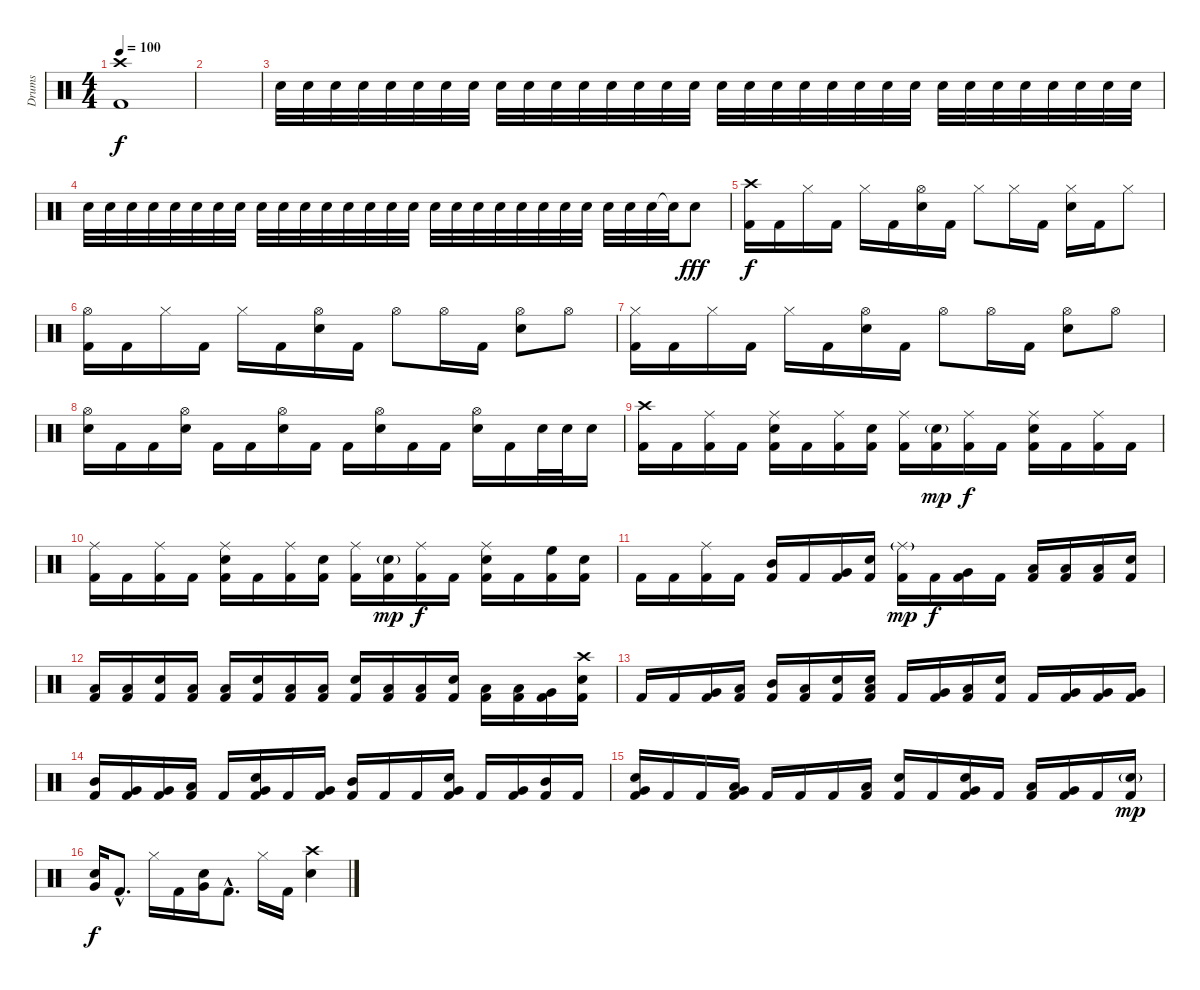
\track ("Drums" "Drums") {instrument percussion}
\staff {score}
\articulation defaults
\ts (4 4)
\tempo 100
\clef neutral
\ks c
("Crash high (hit)" "Kick (hit) 2").1{dy f} |
|
"Snare (hit) 2".32{volume 0} "Snare (hit) 2".32{volume 7} "Snare (hit) 2".32 "Snare (hit) 2".32 "Snare (hit) 2".32 "Snare (hit) 2".32 "Snare (hit) 2".32 "Snare (hit) 2".32 "Snare (hit) 2".32 "Snare (hit) 2".32 "Snare (hit) 2".32 "Snare (hit) 2".32 "Snare (hit) 2".32 "Snare (hit) 2".32 "Snare (hit) 2".32 "Snare (hit) 2".32 "Snare (hit) 2".32 "Snare (hit) 2".32 "Snare (hit) 2".32 "Snare (hit) 2".32 "Snare (hit) 2".32 "Snare (hit) 2".32 "Snare (hit) 2".32 "Snare (hit) 2".32 "Snare (hit) 2".32 "Snare (hit) 2".32 "Snare (hit) 2".32 "Snare (hit) 2".32 "Snare (hit) 2".32 "Snare (hit) 2".32 "Snare (hit) 2".32 "Snare (hit) 2".32 |
"Snare (hit) 2".32{volume 13} "Snare (hit) 2".32 "Snare (hit) 2".32 "Snare (hit) 2".32 "Snare (hit) 2".32 "Snare (hit) 2".32 "Snare (hit) 2".32 "Snare (hit) 2".32 "Snare (hit) 2".32 "Snare (hit) 2".32 "Snare (hit) 2".32 "Snare (hit) 2".32 "Snare (hit) 2".32 "Snare (hit) 2".32 "Snare (hit) 2".32 "Snare (hit) 2".32 "Snare (hit) 2".32 "Snare (hit) 2".32 "Snare (hit) 2".32 "Snare (hit) 2".32 "Snare (hit) 2".32 "Snare (hit) 2".32 "Snare (hit) 2".32 "Snare (hit) 2".32 "Snare (hit) 2".32 "Snare (hit) 2".32 "Snare (hit) 2".32 "Snare (hit) 2"{t}.32 "Snare (hit) 2".8{dy fff} |
("Crash high (hit)" "Kick (hit) 2").16{dy f} "Kick (hit) 2".16 "Hi-Hat (closed)".16 "Kick (hit) 2".16 "Hi-Hat (closed)".16 "Kick (hit) 2".16 ("Hi-Hat (open)" "Snare (hit) 2").16 "Kick (hit) 2".16 "Hi-Hat (closed)".8 "Hi-Hat (closed)".16 "Kick (hit) 2".16 ("Hi-Hat (closed)" "Snare (hit) 2").16 "Kick (hit) 2".16 "Hi-Hat (closed)".8 |
("Hi-Hat (open)" "Kick (hit) 2").16 "Kick (hit) 2".16 "Hi-Hat (closed)".16 "Kick (hit) 2".16 "Hi-Hat (closed)".16 "Kick (hit) 2".16 ("Hi-Hat (open)" "Snare (hit) 2").16 "Kick (hit) 2".16 "Hi-Hat (open)".8 "Hi-Hat (open)".16 "Kick (hit) 2".16 ("Hi-Hat (open)" "Snare (hit) 2").8 "Hi-Hat (open)".8 |
("Hi-Hat (closed)" "Kick (hit) 2").16 "Kick (hit) 2".16 "Hi-Hat (closed)".16 "Kick (hit) 2".16 "Hi-Hat (closed)".16 "Kick (hit) 2".16 ("Hi-Hat (open)" "Snare (hit) 2").16 "Kick (hit) 2".16 "Hi-Hat (open)".8 "Hi-Hat (open)".16 "Kick (hit) 2".16 ("Hi-Hat (open)" "Snare (hit) 2").8 "Hi-Hat (open)".8 |
("Hi-Hat (open)" "Snare (hit) 2").16 "Kick (hit) 2".16 "Kick (hit) 2".16 ("Hi-Hat (open)" "Snare (hit) 2").16 "Kick (hit) 2".16 "Kick (hit) 2".16 ("Hi-Hat (open)" "Snare (hit) 2").16 "Kick (hit) 2".16 "Kick (hit) 2".16 ("Hi-Hat (open)" "Snare (hit) 2").16 "Kick (hit) 2".16 "Kick (hit) 2".16 ("Hi-Hat (open)" "Snare (hit) 2").16 "Kick (hit) 2".16 "Snare (hit) 2".32 "Snare (hit) 2".32 "Snare (hit) 2".16 |
("Crash high (hit)" "Kick (hit) 2").16 "Kick (hit) 2".16 ("Ride (middle)" "Kick (hit) 2").16 "Kick (hit) 2".16 ("Ride (middle)" "Snare (hit) 2" "Kick (hit) 2").16 "Kick (hit) 2".16 ("Ride (middle)" "Kick (hit) 2").16 ("Snare (hit) 2" "Kick (hit) 2").16 ("Ride (middle)" "Kick (hit) 2").16 ("Snare (hit) 2"{g} "Kick (hit) 2").16{dy mp} ("Ride (middle)" "Kick (hit) 2").16{dy f} "Kick (hit) 2".16 ("Ride (middle)" "Snare (hit) 2" "Kick (hit) 2").16 "Kick (hit) 2".16 ("Ride (middle)" "Kick (hit) 2").16 "Kick (hit) 2".16 |
("Ride (middle)" "Kick (hit) 2").16 "Kick (hit) 2".16 ("Ride (middle)" "Kick (hit) 2").16 "Kick (hit) 2".16 ("Ride (middle)" "Snare (hit) 2" "Kick (hit) 2").16 "Kick (hit) 2".16 ("Ride (middle)" "Kick (hit) 2").16 ("Snare (hit) 2" "Kick (hit) 2").16 ("Ride (middle)" "Kick (hit) 2").16 ("Snare (hit) 2"{g} "Kick (hit) 2").16{dy mp} ("Ride (middle)" "Kick (hit) 2").16{dy f} "Kick (hit) 2".16 ("Ride (middle)" "Snare (hit) 2" "Kick (hit) 2").16 "Kick (hit) 2".16 ("High Floor Tom (hit)" "Kick (hit) 2").16 ("Snare (hit) 2" "Kick (hit) 2").16 |
"Kick (hit) 2".16 "Kick (hit) 2".16 ("Ride (middle)" "Kick (hit) 2").16 "Kick (hit) 2".16 ("Mid Tom (hit)" "Kick (hit) 2").16 "Kick (hit) 2".16 ("Very Low Tom (hit)" "Kick (hit) 2").16 ("Snare (hit) 2" "Kick (hit) 2").16 ("Ride (middle)"{g} "Kick (hit) 2").16{dy mp} "Kick (hit) 2".16{dy f} ("Very Low Tom (hit)" "Kick (hit) 2").16 "Kick (hit) 2".16 ("Low Floor Tom (hit)" "Kick (hit) 2").16 ("Low Floor Tom (hit)" "Kick (hit) 2").16 ("Low Floor Tom (hit)" "Kick (hit) 2").16 ("Snare (hit) 2" "Kick (hit) 2").16 |
("Low Floor Tom (hit)" "Kick (hit) 2").16 ("Low Floor Tom (hit)" "Kick (hit) 2").16 ("Snare (hit) 2" "Kick (hit) 2").16 ("Low Floor Tom (hit)" "Kick (hit) 2").16 ("Low Floor Tom (hit)" "Kick (hit) 2").16 ("Snare (hit) 2" "Kick (hit) 2").16 ("Low Floor Tom (hit)" "Kick (hit) 2").16 ("Low Floor Tom (hit)" "Kick (hit) 2").16 ("Snare (hit) 2" "Kick (hit) 2").16 ("Low Floor Tom (hit)" "Kick (hit) 2").16 ("Low Floor Tom (hit)" "Kick (hit) 2").16 ("Snare (hit) 2" "Kick (hit) 2").16 ("Low Floor Tom (hit)" "Kick (hit) 2").16 ("Low Floor Tom (hit)" "Kick (hit) 2").16 ("Very Low Tom (hit)" "Kick (hit) 2").16 ("Crash high (hit)" "Snare (hit) 2" "Kick (hit) 2").16 |
"Kick (hit) 2".16 "Kick (hit) 2".16 ("Very Low Tom (hit)" "Kick (hit) 2").16 ("Low Floor Tom (hit)" "Kick (hit) 2").16 ("Mid Tom (hit)" "Kick (hit) 2").16 ("Low Floor Tom (hit)" "Kick (hit) 2").16 ("Snare (hit) 2" "Kick (hit) 2").16 ("Snare (hit) 2" "Low Floor Tom (hit)" "Kick (hit) 2").16 "Kick (hit) 2".16 ("Very Low Tom (hit)" "Kick (hit) 2").16 ("Low Floor Tom (hit)" "Kick (hit) 2").16 ("Snare (hit) 2" "Kick (hit) 2").16 "Kick (hit) 2".16 ("Very Low Tom (hit)" "Kick (hit) 2").16 ("Very Low Tom (hit)" "Kick (hit) 2").16 ("Very Low Tom (hit)" "Kick (hit) 2").16 |
("Mid Tom (hit)" "Kick (hit) 2").16 ("Very Low Tom (hit)" "Kick (hit) 2").16 ("Very Low Tom (hit)" "Kick (hit) 2").16 ("Low Floor Tom (hit)" "Kick (hit) 2").16 "Kick (hit) 2".16 ("Very Low Tom (hit)" "Snare (hit) 2" "Kick (hit) 2").16 "Kick (hit) 2".16 ("Very Low Tom (hit)" "Kick (hit) 2").16 ("Mid Tom (hit)" "Kick (hit) 2").16 "Kick (hit) 2".16 "Kick (hit) 2".16 ("Snare (hit) 2" "Very Low Tom (hit)" "Kick (hit) 2").16 "Kick (hit) 2".16 ("Very Low Tom (hit)" "Kick (hit) 2").16 ("Mid Tom (hit)" "Kick (hit) 2").16 "Kick (hit) 2".16 |
("Snare (hit) 2" "Very Low Tom (hit)" "Kick (hit) 2").16 "Kick (hit) 2".16 "Kick (hit) 2".16 ("Very Low Tom (hit)" "Low Floor Tom (hit)" "Kick (hit) 2").16 "Kick (hit) 2".16 "Kick (hit) 2".16 "Kick (hit) 2".16 ("Low Floor Tom (hit)" "Kick (hit) 2").16 ("Snare (hit) 2" "Kick (hit) 2").16 "Kick (hit) 2".16 ("Snare (hit) 2" "Very Low Tom (hit)" "Kick (hit) 2").16 "Kick (hit) 2".16 ("Low Floor Tom (hit)" "Kick (hit) 2").16 ("Very Low Tom (hit)" "Kick (hit) 2").16 "Kick (hit) 2".16 ("Snare (hit) 2"{g} "Kick (hit) 2").16{dy mp} |
("Snare (hit) 2" "Very Low Tom (hit)").16{dy f} "Kick (hit) 2"{hac}.8{d} "Hi-Hat (closed)".16 "Kick (hit) 2".16 ("Snare (hit) 2" "Very Low Tom (hit)").16 "Kick (hit) 2"{hac}.8{d} "Hi-Hat (closed)".16 "Kick (hit) 2".16 ("Crash high (hit)" "Snare (hit) 2").4
